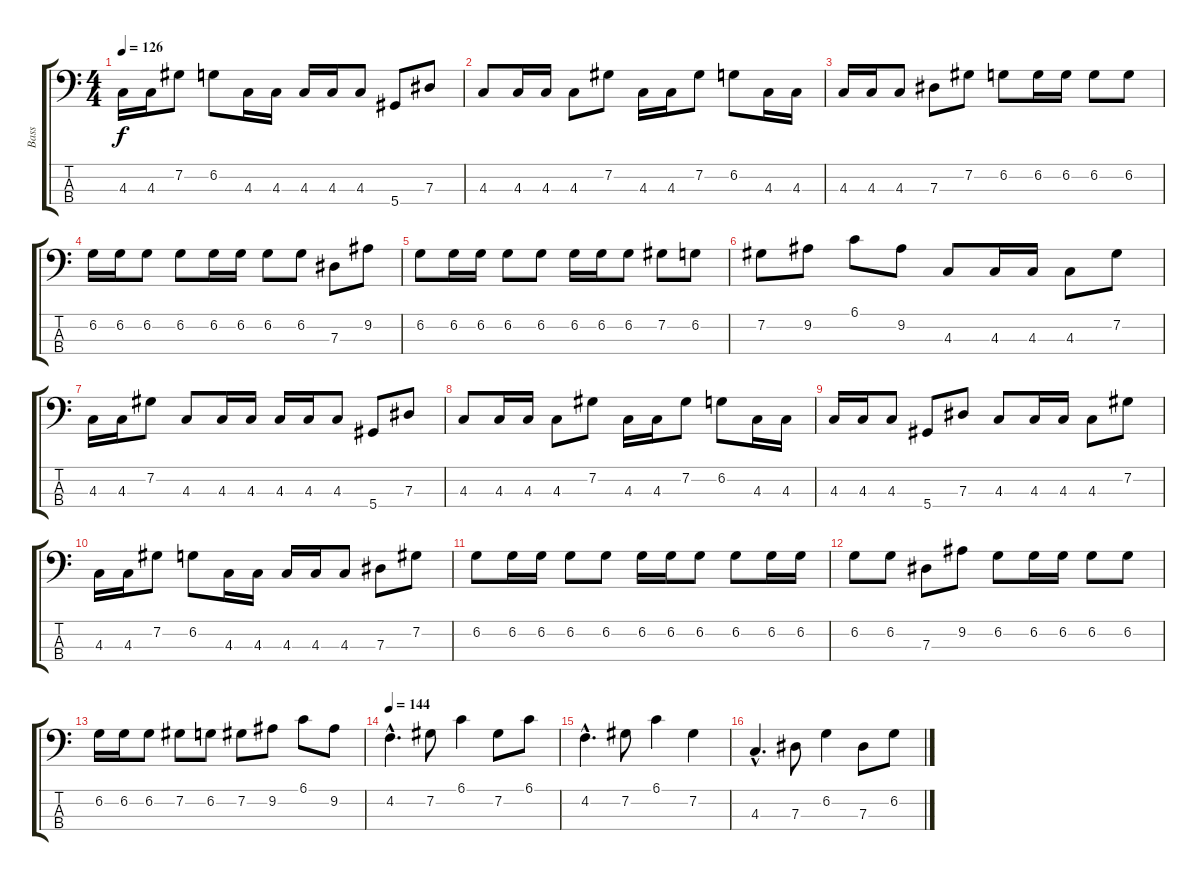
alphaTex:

\track ("Bass" "Bass") {instrument electricbasspick}
\staff {score tabs}
\tuning (Gb2 Db2 Ab1 Eb1) {hide}
\ts (4 4)
\tempo 126
\clef f4
\ks c
4.3.16{dy f} 4.3.16 7.2.8 6.2.8 4.3.16 4.3.16 4.3.16 4.3.16 4.3.8 5.4.8 7.3.8 |
4.3.8 4.3.16 4.3.16 4.3.8 7.2.8 4.3.16 4.3.16 7.2.8 6.2.8 4.3.16 4.3.16 |
4.3.16 4.3.16 4.3.8 7.3.8 7.2.8 6.2.8 6.2.16 6.2.16 6.2.8 6.2.8 |
6.2.16 6.2.16 6.2.8 6.2.8 6.2.16 6.2.16 6.2.8 6.2.8 7.3.8 9.2.8 |
6.2.8 6.2.16 6.2.16 6.2.8 6.2.8 6.2.16 6.2.16 6.2.8 7.2.8 6.2.8 |
7.2.8 9.2.8 6.1.8 9.2.8 4.3.8 4.3.16 4.3.16 4.3.8 7.2.8 |
4.3.16 4.3.16 7.2.8 4.3.8 4.3.16 4.3.16 4.3.16 4.3.16 4.3.8 5.4.8 7.3.8 |
4.3.8 4.3.16 4.3.16 4.3.8 7.2.8 4.3.16 4.3.16 7.2.8 6.2.8 4.3.16 4.3.16 |
4.3.16 4.3.16 4.3.8 5.4.8 7.3.8 4.3.8 4.3.16 4.3.16 4.3.8 7.2.8 |
4.3.16 4.3.16 7.2.8 6.2.8 4.3.16 4.3.16 4.3.16 4.3.16 4.3.8 7.3.8 7.2.8 |
6.2.8 6.2.16 6.2.16 6.2.8 6.2.8 6.2.16 6.2.16 6.2.8 6.2.8 6.2.16 6.2.16 |
6.2.8 6.2.8 7.3.8 9.2.8 6.2.8 6.2.16 6.2.16 6.2.8 6.2.8 |
6.2.16 6.2.16 6.2.8 7.2.8 6.2.8 7.2.8 9.2.8 6.1.8 9.2.8 |
\tempo 144
4.2{hac}.4{d} 7.2.8 6.1.4 7.2.8 6.1.8 |
4.2{hac}.4{d} 7.2.8 6.1.4 7.2.4 |
4.3{hac}.4{d} 7.3.8 6.2.4 7.3.8 6.2.8
